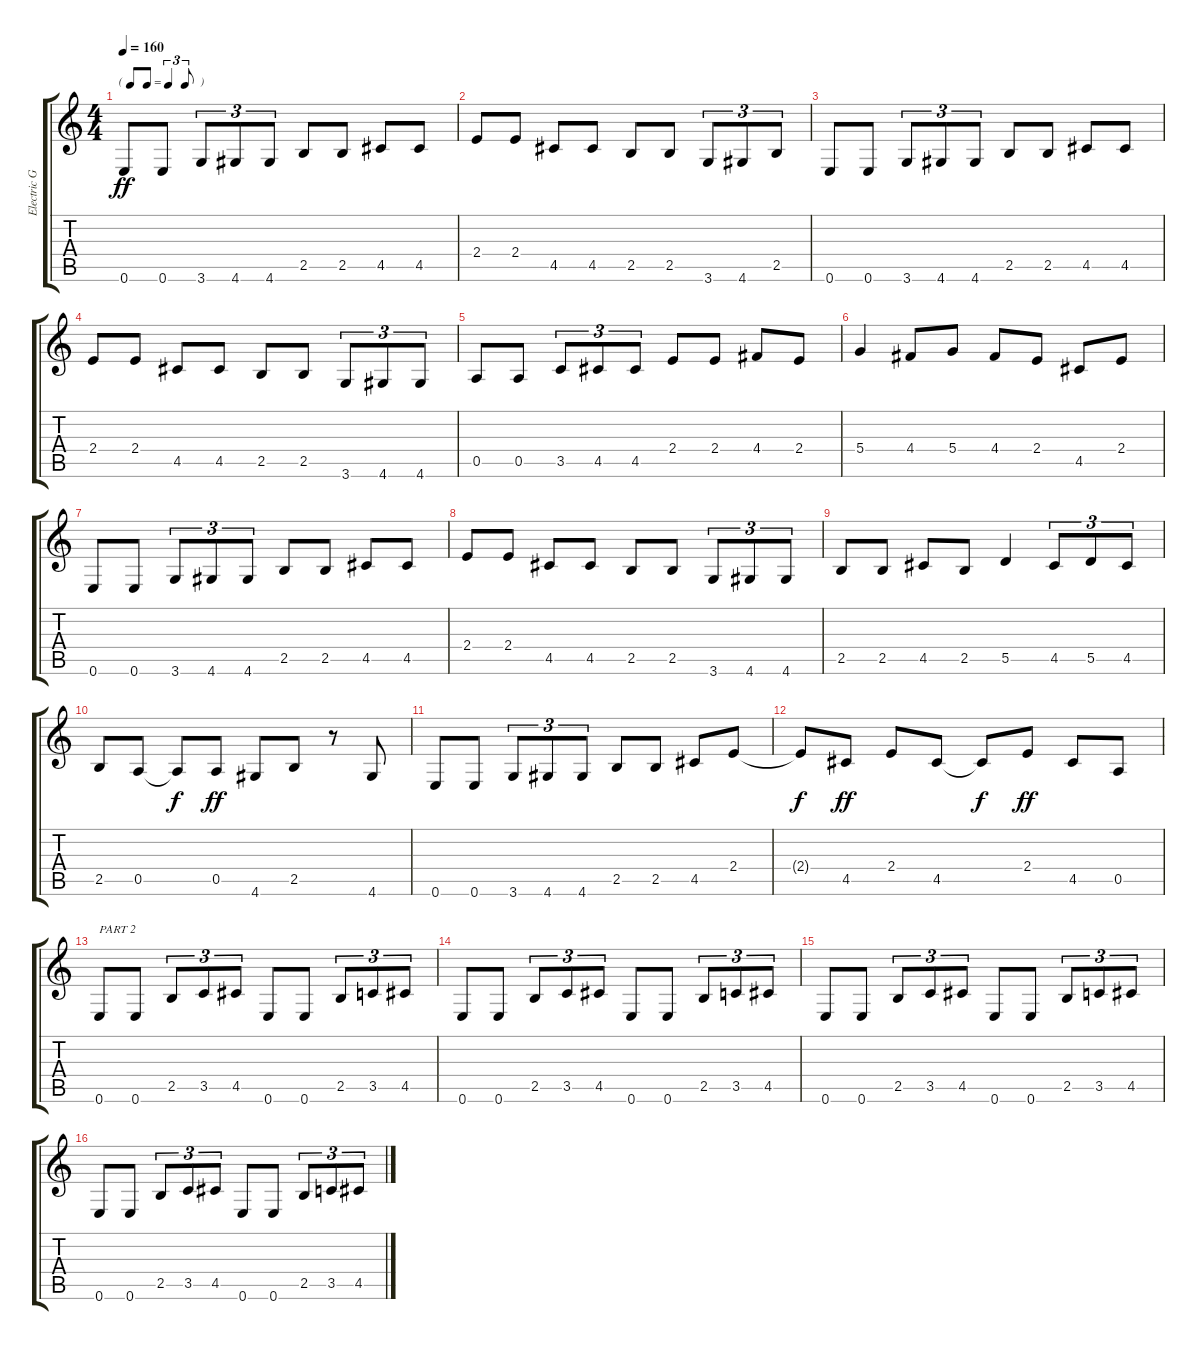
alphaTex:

\track ("Electric Guitar" "Electric G") {instrument electricbassfinger}
\staff {score tabs}
\tuning (E4 B3 G3 D3 A2 E2) {hide}
\ts (4 4)
\tf triplet8th
\tempo 160
\clef g2
\ks c
0.6.8{dy ff instrument electricbassfinger} 0.6.8 3.6.8{tu (3 2)} 4.6.8{tu (3 2)} 4.6.8{tu (3 2)} 2.5.8 2.5.8 4.5.8 4.5.8 |
2.4.8 2.4.8 4.5.8 4.5.8 2.5.8 2.5.8 3.6.8{tu (3 2)} 4.6.8{tu (3 2)} 2.5.8{tu (3 2)} |
0.6.8 0.6.8 3.6.8{tu (3 2)} 4.6.8{tu (3 2)} 4.6.8{tu (3 2)} 2.5.8 2.5.8 4.5.8 4.5.8 |
2.4.8 2.4.8 4.5.8 4.5.8 2.5.8 2.5.8 3.6.8{tu (3 2)} 4.6.8{tu (3 2)} 4.6.8{tu (3 2)} |
0.5.8 0.5.8 3.5.8{tu (3 2)} 4.5.8{tu (3 2)} 4.5.8{tu (3 2)} 2.4.8 2.4.8 4.4.8 2.4.8 |
5.4.4 4.4.8 5.4.8 4.4.8 2.4.8 4.5.8 2.4.8 |
0.6.8 0.6.8 3.6.8{tu (3 2)} 4.6.8{tu (3 2)} 4.6.8{tu (3 2)} 2.5.8 2.5.8 4.5.8 4.5.8 |
2.4.8 2.4.8 4.5.8 4.5.8 2.5.8 2.5.8 3.6.8{tu (3 2)} 4.6.8{tu (3 2)} 4.6.8{tu (3 2)} |
2.5.8 2.5.8 4.5.8 2.5.8 5.5.4 4.5.8{tu (3 2)} 5.5.8{tu (3 2)} 4.5.8{tu (3 2)} |
2.5.8 0.5.8 0.5{t}.8{dy f} 0.5.8{dy ff} 4.6.8 2.5.8 r.8 4.6.8 |
0.6.8 0.6.8 3.6.8{tu (3 2)} 4.6.8{tu (3 2)} 4.6.8{tu (3 2)} 2.5.8 2.5.8 4.5.8 2.4.8 |
2.4{t}.8{dy f} 4.5.8{dy ff} 2.4.8 4.5.8 4.5{t}.8{dy f} 2.4.8{dy ff} 4.5.8 0.5.8 |
0.6.8{txt "PART 2"} 0.6.8 2.5.8{tu (3 2)} 3.5.8{tu (3 2)} 4.5.8{tu (3 2)} 0.6.8 0.6.8 2.5.8{tu (3 2)} 3.5.8{tu (3 2)} 4.5.8{tu (3 2)} |
0.6.8 0.6.8 2.5.8{tu (3 2)} 3.5.8{tu (3 2)} 4.5.8{tu (3 2)} 0.6.8 0.6.8 2.5.8{tu (3 2)} 3.5.8{tu (3 2)} 4.5.8{tu (3 2)} |
0.6.8 0.6.8 2.5.8{tu (3 2)} 3.5.8{tu (3 2)} 4.5.8{tu (3 2)} 0.6.8 0.6.8 2.5.8{tu (3 2)} 3.5.8{tu (3 2)} 4.5.8{tu (3 2)} |
0.6.8 0.6.8 2.5.8{tu (3 2)} 3.5.8{tu (3 2)} 4.5.8{tu (3 2)} 0.6.8 0.6.8 2.5.8{tu (3 2)} 3.5.8{tu (3 2)} 4.5.8{tu (3 2)}
